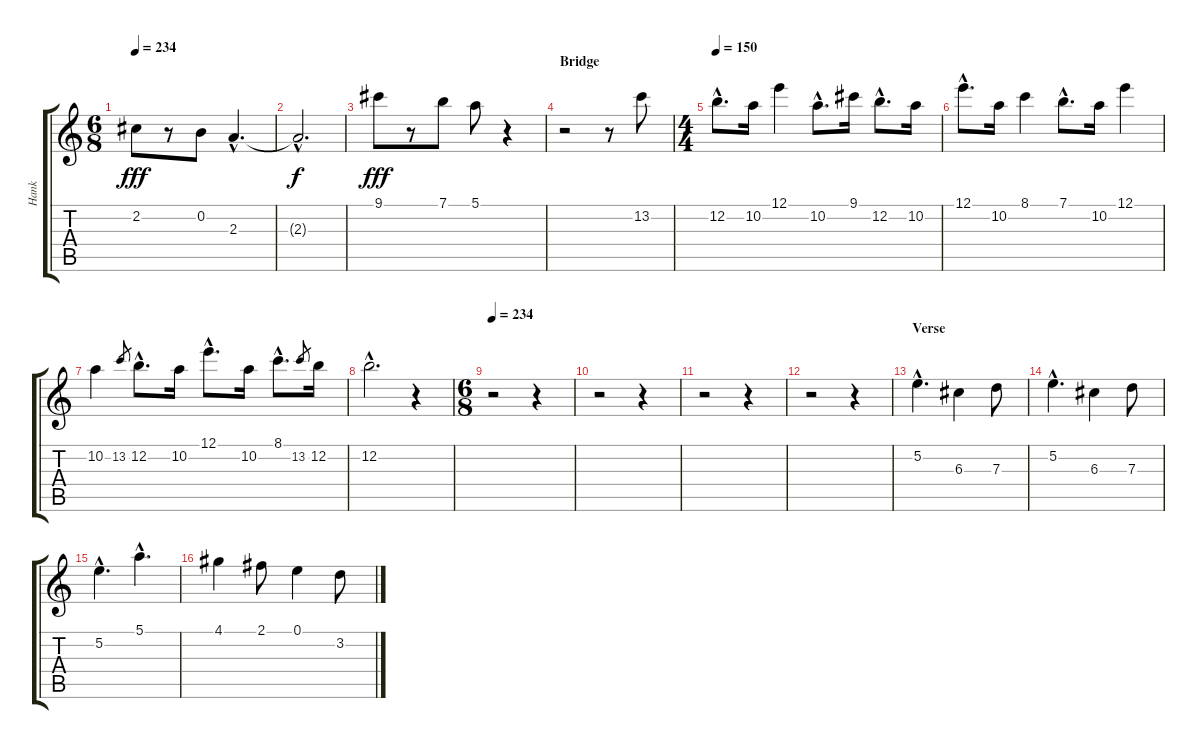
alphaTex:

\track ("Hank" "Hank") {instrument electricguitarclean}
\staff {score tabs}
\tuning (E4 B3 G3 D3 A2 E2) {hide}
\ts (6 8)
\tempo 234
\clef g2
\ks c
2.2.8{dy fff} r.8 0.2.8 2.3{hac}.4{d} |
2.3{hac t}.2{d dy f} |
9.1.8{dy fff instrument electricguitarmuted} r.8 7.1.8 5.1.8 r.4 |
\section ("" "Bridge")
r.2 r.8 13.2.8 |
\ts (4 4)
\tempo 150
12.2{hac}.8{d} 10.2.16 12.1.4 10.2{hac}.8{d} 9.1.16 12.2{hac}.8{d} 10.2.16 |
12.1{hac}.8{d} 10.2.16 8.1.4 7.1{hac}.8{d} 10.2.16 12.1.4 |
10.2.4 13.2.8{gr} 12.2{hac}.8{d} 10.2.16 12.1{hac}.8{d} 10.2.16 8.1{hac}.8{d} 13.2.8{gr} 12.2.16 |
12.2{hac}.2{d} r.4 |
\ts (6 8)
\tempo 234
r.2 r.4 |
r.2 r.4 |
r.2 r.4 |
r.2 r.4 |
\section ("" "Verse")
5.2{hac}.4{d instrument electricguitarclean} 6.3.4 7.3.8 |
5.2{hac}.4{d} 6.3.4 7.3.8 |
5.2{hac}.4{d} 5.1{hac}.4{d} |
4.1.4 2.1.8 0.1.4 3.2.8
